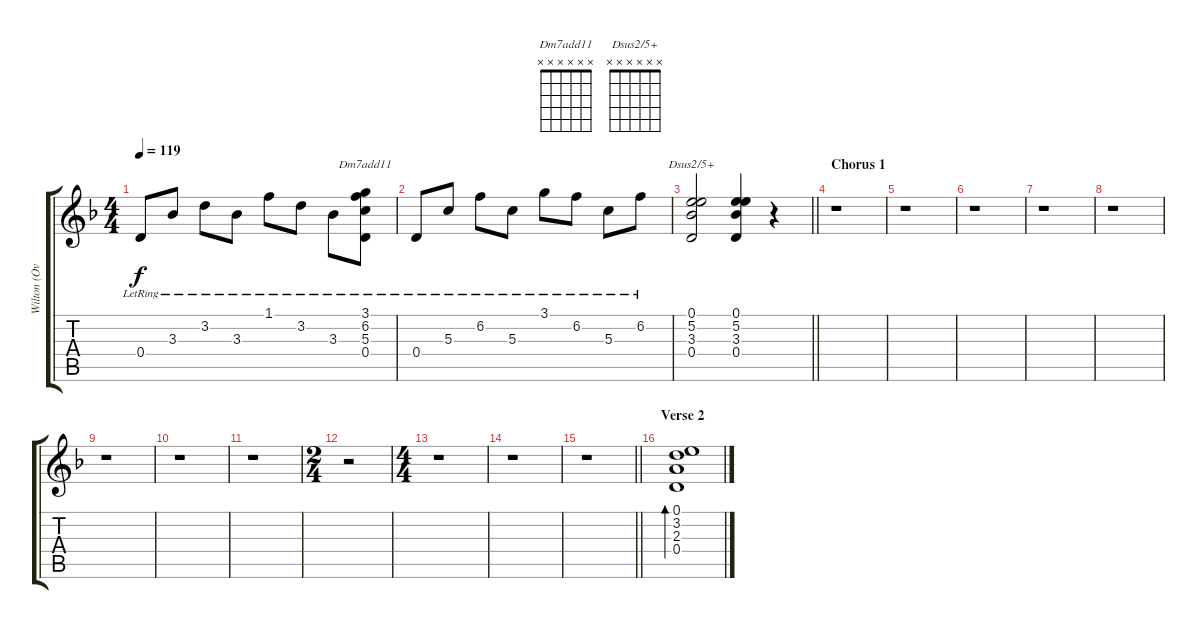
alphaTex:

\track ("Wilton (Overdub)" "Wilton (Ov") {instrument acousticguitarsteel}
\staff {score tabs}
\tuning (E4 B3 G3 D3 A2 E2) {hide}
\chord ("Dm7add11" x x x x x x)
\chord ("Dsus2/5+" x x x x x x)
\ts (4 4)
\tempo 119
\clef g2
\ks dminor
0.4{lr}.8{dy f} 3.3{lr}.8 3.2{lr}.8 3.3{lr}.8 1.1{lr}.8 3.2{lr}.8 3.3{lr}.8 (3.1{lr} 6.2{lr} 5.3{lr} 0.4{lr}).8{ch "Dm7add11"} |
0.4{lr}.8 5.3{lr}.8 6.2{lr}.8 5.3{lr}.8 3.1{lr}.8 6.2{lr}.8 5.3{lr}.8 6.2{lr}.8 |
\barLineRight lightlight
(0.1 5.2 3.3 0.4).2{ch "Dsus2/5+"} (0.1 5.2 3.3 0.4).4 r.4 |
\section ("" "Chorus 1")
r.1 |
r.1 |
r.1 |
r.1 |
r.1 |
r.1 |
r.1 |
r.1 |
\ts (2 4)
r.2 |
\ts (4 4)
r.1 |
r.1 |
\barLineRight lightlight
r.1 |
\section ("" "Verse 2")
(0.1 3.2 2.3 0.4).1{bd 240}
